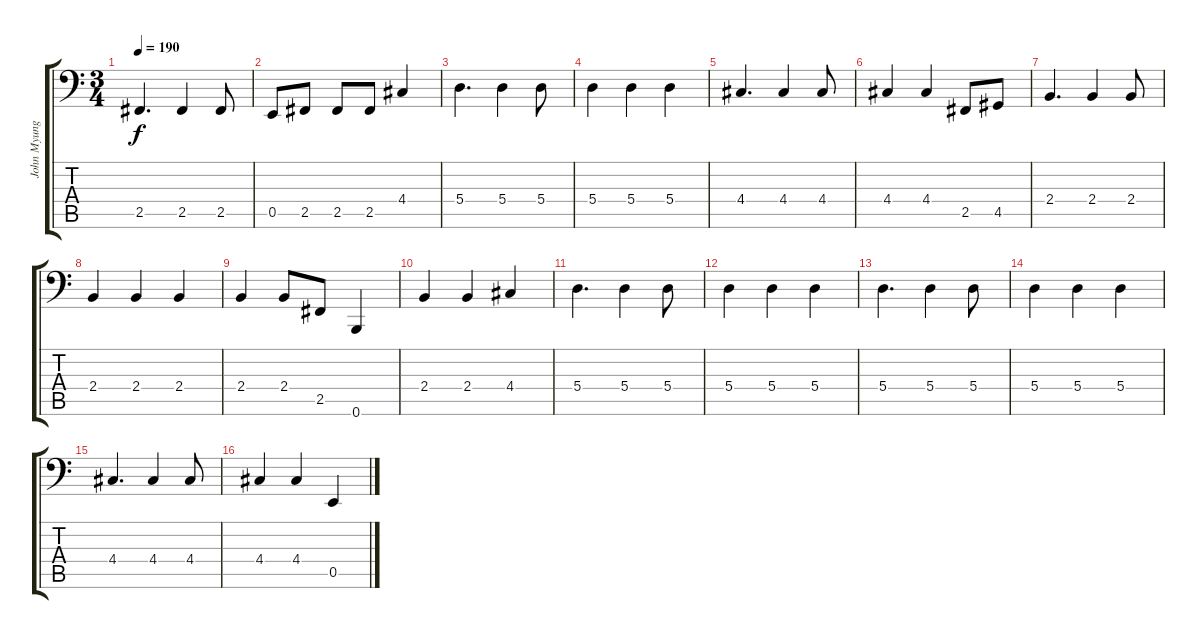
\track ("John Myung - Bass" "John Myung") {instrument electricbassfinger}
\staff {score tabs}
\tuning (C3 G2 D2 A1 E1 B0) {hide}
\ts (3 4)
\tempo 190
\clef f4
\ks c
2.5.4{d dy f} 2.5.4 2.5.8 |
0.5.8 2.5.8 2.5.8 2.5.8 4.4.4 |
5.4.4{d} 5.4.4 5.4.8 |
5.4.4 5.4.4 5.4.4 |
4.4.4{d} 4.4.4 4.4.8 |
4.4.4 4.4.4 2.5.8 4.5.8 |
2.4.4{d} 2.4.4 2.4.8 |
2.4.4 2.4.4 2.4.4 |
2.4.4 2.4.8 2.5.8 0.6.4 |
2.4.4 2.4.4 4.4.4 |
5.4.4{d} 5.4.4 5.4.8 |
5.4.4 5.4.4 5.4.4 |
5.4.4{d} 5.4.4 5.4.8 |
5.4.4 5.4.4 5.4.4 |
4.4.4{d} 4.4.4 4.4.8 |
4.4.4 4.4.4 0.5.4
